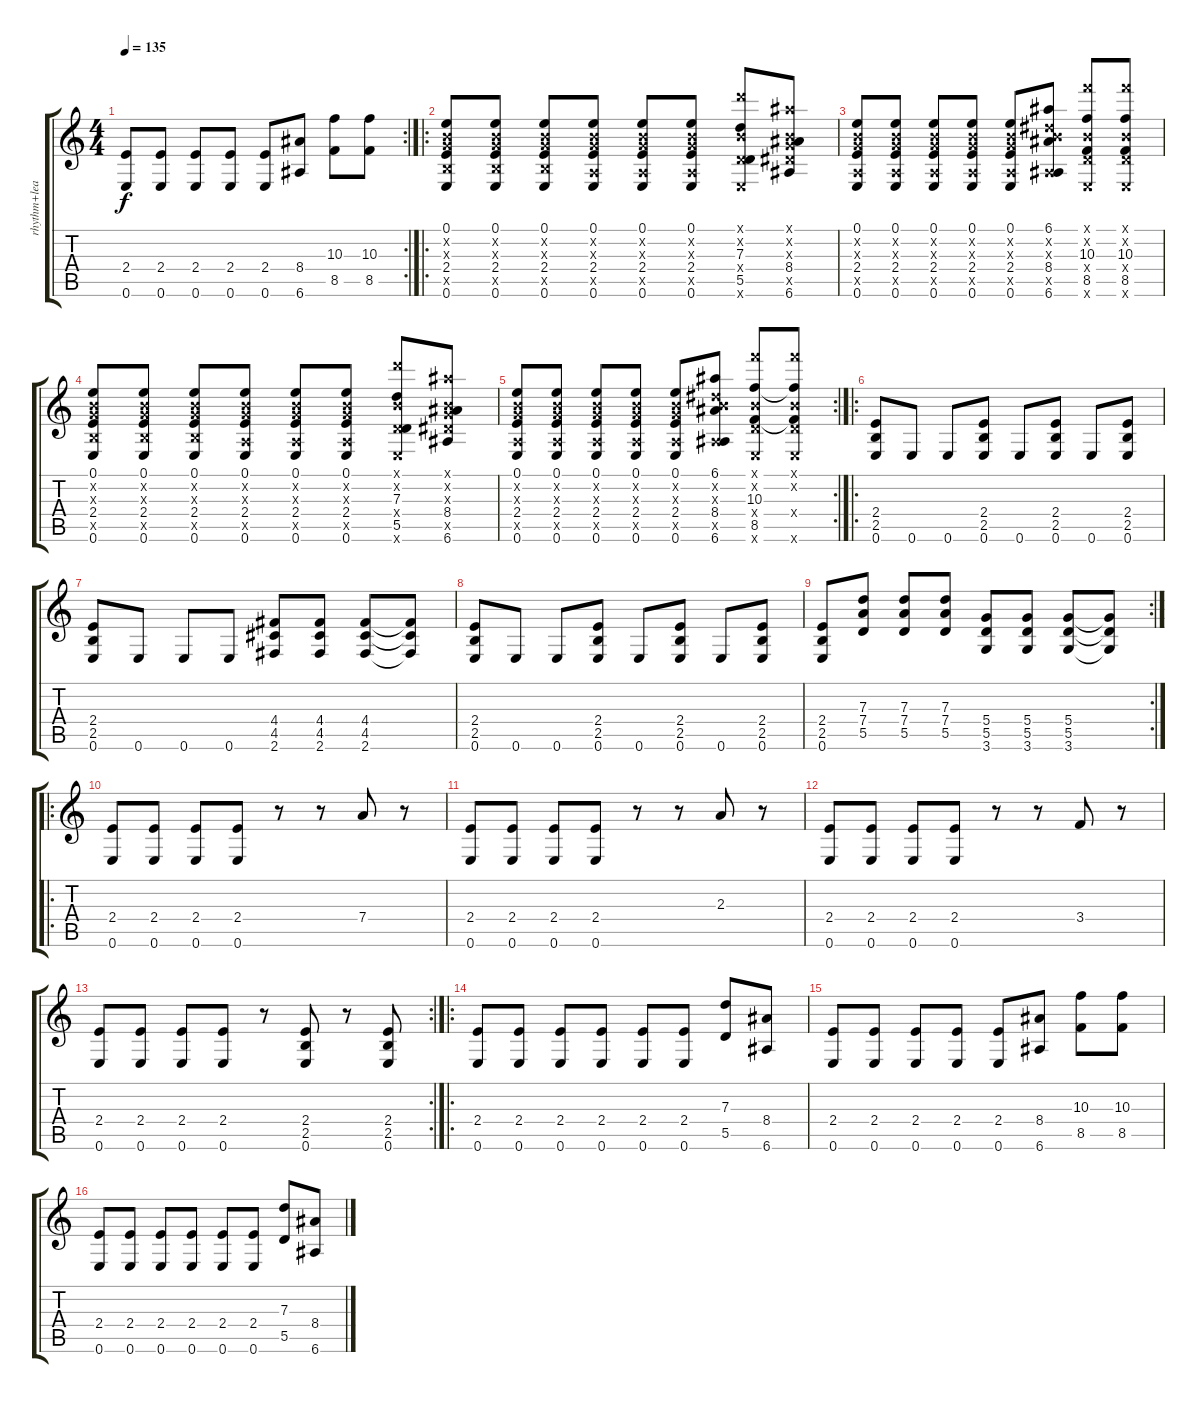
\track ("rhythm+lead" "rhythm+lea") {instrument overdrivenguitar}
\staff {score tabs}
\tuning (E4 B3 G3 D3 A2 E2) {hide}
\rc 2
\ts (4 4)
\tempo 135
\clef g2
\ks c
(2.4 0.6).8{dy f} (2.4 0.6).8 (2.4 0.6).8 (2.4 0.6).8 (2.4 0.6).8 (8.4 6.6).8 (10.3 8.5).8 (10.3 8.5).8 |
\ro
(0.1 0.2{x} 0.3{x} 2.4 2.5{x} 0.6).8 (0.1 0.2{x} 0.3{x} 2.4 2.5{x} 0.6).8 (0.1 0.2{x} 0.3{x} 2.4 2.5{x} 0.6).8 (0.1 0.2{x} 0.3{x} 2.4 0.5{x} 0.6).8 (0.1 0.2{x} 0.3{x} 2.4 0.5{x} 0.6).8 (0.1 0.2{x} 0.3{x} 2.4 0.5{x} 0.6).8 (10.1{x} 0.2{x} 7.3 0.4{x} 5.5 0.6{x}).8 (6.1{x} 0.2{x} 0.3{x} 8.4 6.5{x} 6.6).8 |
(0.1 0.2{x} 0.3{x} 2.4 0.5{x} 0.6).8 (0.1 0.2{x} 0.3{x} 2.4 0.5{x} 0.6).8 (0.1 0.2{x} 0.3{x} 2.4 0.5{x} 0.6).8 (0.1 0.2{x} 0.3{x} 2.4 0.5{x} 0.6).8 (0.1 0.2{x} 0.3{x} 2.4 0.5{x} 0.6).8 (6.1 0.2{x} 8.3{x} 8.4 0.5{x} 6.6).8 (13.1{x} 0.2{x} 10.3 0.4{x} 8.5 0.6{x}).8 (13.1{x} 0.2{x} 10.3 0.4{x} 8.5 0.6{x}).8 |
(0.1 0.2{x} 0.3{x} 2.4 2.5{x} 0.6).8 (0.1 0.2{x} 0.3{x} 2.4 2.5{x} 0.6).8 (0.1 0.2{x} 0.3{x} 2.4 2.5{x} 0.6).8 (0.1 0.2{x} 0.3{x} 2.4 0.5{x} 0.6).8 (0.1 0.2{x} 0.3{x} 2.4 0.5{x} 0.6).8 (0.1 0.2{x} 0.3{x} 2.4 0.5{x} 0.6).8 (10.1{x} 0.2{x} 7.3 0.4{x} 5.5 0.6{x}).8 (6.1{x} 0.2{x} 0.3{x} 8.4 6.5{x} 6.6).8 |
\rc 2
(0.1 0.2{x} 0.3{x} 2.4 0.5{x} 0.6).8 (0.1 0.2{x} 0.3{x} 2.4 0.5{x} 0.6).8 (0.1 0.2{x} 0.3{x} 2.4 0.5{x} 0.6).8 (0.1 0.2{x} 0.3{x} 2.4 0.5{x} 0.6).8 (0.1 0.2{x} 0.3{x} 2.4 0.5{x} 0.6).8 (6.1 0.2{x} 8.3{x} 8.4 0.5{x} 6.6).8 (13.1{x} 0.2{x} 10.3 0.4{x} 8.5 0.6{x}).8 (13.1{x} 0.2{x} 10.3{t} 0.4{x} 8.5{t} 0.6{x}).8 |
\ro
(2.4 2.5 0.6).8{volume 12 balance 8 instrument distortionguitar} 0.6.8 0.6.8 (2.4 2.5 0.6).8 0.6.8 (2.4 2.5 0.6).8 0.6.8 (2.4 2.5 0.6).8 |
(2.4 2.5 0.6).8 0.6.8 0.6.8 0.6.8 (4.4 4.5 2.6).8 (4.4 4.5 2.6).8 (4.4 4.5 2.6).8 (4.4{t} 4.5{t} 2.6{t}).8 |
(2.4 2.5 0.6).8 0.6.8 0.6.8 (2.4 2.5 0.6).8 0.6.8 (2.4 2.5 0.6).8 0.6.8 (2.4 2.5 0.6).8 |
\rc 2
(2.4 2.5 0.6).8 (7.3 7.4 5.5).8 (7.3 7.4 5.5).8 (7.3 7.4 5.5).8 (5.4 5.5 3.6).8 (5.4 5.5 3.6).8 (5.4 5.5 3.6).8 (5.4{t} 5.5{t} 3.6{t}).8 |
\ro
(2.4 0.6).8{instrument overdrivenguitar} (2.4 0.6).8 (2.4 0.6).8 (2.4 0.6).8 r.8 r.8 7.4.8 r.8 |
(2.4 0.6).8 (2.4 0.6).8 (2.4 0.6).8 (2.4 0.6).8 r.8 r.8 2.3.8 r.8 |
(2.4 0.6).8 (2.4 0.6).8 (2.4 0.6).8 (2.4 0.6).8 r.8 r.8 3.4.8 r.8 |
\rc 2
(2.4 0.6).8 (2.4 0.6).8 (2.4 0.6).8 (2.4 0.6).8 r.8 (2.4 2.5 0.6).8 r.8 (2.4 2.5 0.6).8 |
\ro
(2.4 0.6).8 (2.4 0.6).8 (2.4 0.6).8 (2.4 0.6).8 (2.4 0.6).8 (2.4 0.6).8 (7.3 5.5).8 (8.4 6.6).8 |
(2.4 0.6).8 (2.4 0.6).8 (2.4 0.6).8 (2.4 0.6).8 (2.4 0.6).8 (8.4 6.6).8 (10.3 8.5).8 (10.3 8.5).8 |
(2.4 0.6).8 (2.4 0.6).8 (2.4 0.6).8 (2.4 0.6).8 (2.4 0.6).8 (2.4 0.6).8 (7.3 5.5).8 (8.4 6.6).8
